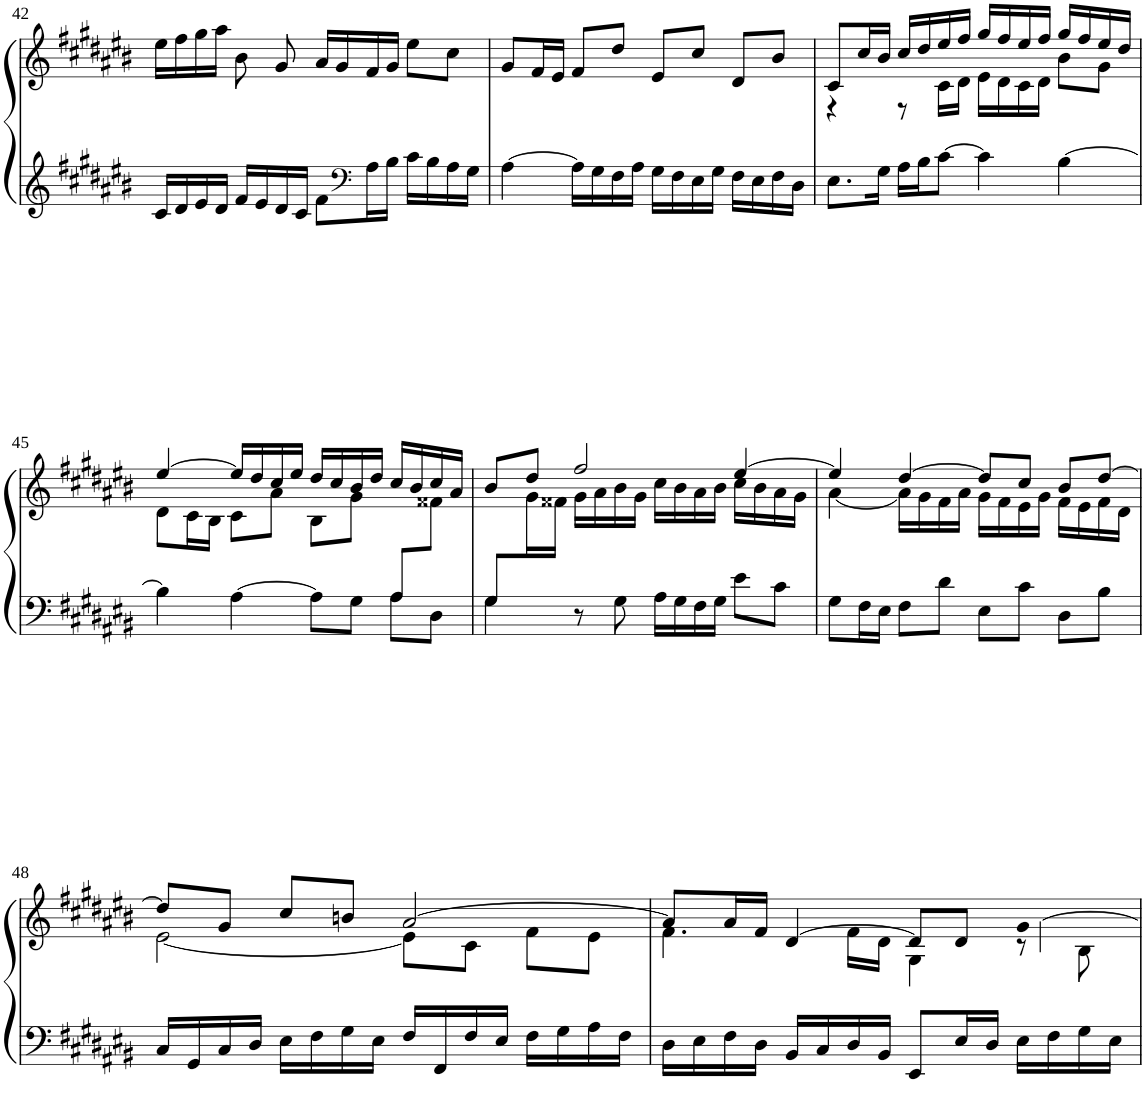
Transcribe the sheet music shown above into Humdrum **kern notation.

**kern	**kern
*part1	*part1
*staff2	*staff1
*I"Piano	*
*I'Pno	*
!!LO:PB:g=z
*clefG2	*clefG2
*k[f#c#g#d#a#e#b#]	*k[f#c#g#d#a#e#b#]
*M4/4	*M4/4
*met(c)	*met(c)
=42	=42
16c#/LL	16ee#\LL
16d#/	16ff#\
16e#/	16gg#\
16d#/JJ	16aa#\JJ
16f#/LL	8b#\
16e#/	.
16d#/	8g#/
16c#/JJ	.
8f#\L	16a#/LL
.	16g#/
*clefF4	*
16A#\L	16f#/
16B#\JJ	16g#/JJ
16c#\LL	8ee#\L
16B#\	.
16A#\	8cc#\J
16G#\JJ	.
=43	=43
[4A#\	8g#/L
.	16f#/L
.	16e#/JJ
16A#\LL]	8f#/L
16G#\	.
16F#\	8dd#/J
16A#\JJ	.
16G#\LL	8e#/L
16F#\	.
16E#\	8cc#/J
16G#\JJ	.
16F#\LL	8d#/L
16E#\	.
16F#\	8b#/J
16D#\JJ	.
=44	=44
*	*^
8.E#\L	8c#/L	4r
.	16cc#/L	.
16G#\Jk	16b#/JJ	.
16A#\LL	16cc#/LL	8r
16B#\J	16dd#/	.
[8c#\J	16ee#/	16c#\LL
.	16ff#/JJ	16d#\JJ
4c#\]	16gg#/LL	16e#\LL
.	16ff#/	16d#\
.	16ee#/	16c#\
.	16ff#/JJ	16d#\JJ
[4B#\	16gg#/LL	8b#\L
.	16ff#/	.
.	16ee#/	8g#\J
.	16dd#/JJ	.
!!LO:LB:g=z	!!
=45	=45	=45
*^	*	*
2.ryy	4B#\]	[4ee#/	8d#\L
.	.	.	16c#\L
.	.	.	16B#\JJ
.	[4A#\	16ee#/LL]	8c#\L
.	.	16dd#/	.
.	.	16cc#/	8a#\J
.	.	16ee#/JJ	.
.	8A#\L]	16dd#/LL	8B#\L
.	.	16cc#/	.
.	8G#\J	16b#/	8g#\J
.	.	16dd#/JJ	.
8A#/L	8A#\L	16cc#/LL	8ryy
.	.	16b#/	.
8ryy	8D#\J	16cc#/	8f##X\J
.	.	16a#/JJ	.
=46	=46	=46	=46
8G#/L	4G#\	8b#/L	8ryy
2..ryy	.	8dd#/J	16g#\L
.	.	.	16f##X\JJ
.	8r	2ff#/	16g#\LL
.	.	.	16a#\
.	8G#\	.	16b#\
.	.	.	16g#\JJ
.	16A#\LL	.	16cc#\LL
.	16G#\	.	16b#\
.	16F#\	.	16a#\
.	16G#\JJ	.	16b#\JJ
.	8e#\L	[4ee#/	16cc#\LL
.	.	.	16b#\
.	8c#\J	.	16a#\
.	.	.	16g#\JJ
*v	*v	*	*
=47	=47	=47
8G#\L	4ee#/]	[4a#\
16F#\L	.	.
16E#\JJ	.	.
8F#\L	[4dd#/	16a#\LL]
.	.	16g#\
8d#\J	.	16f#\
.	.	16a#\JJ
8E#\L	8dd#/L]	16g#\LL
.	.	16f#\
8c#\J	8cc#/J	16e#\
.	.	16g#\JJ
8D#\L	8b#/L	16f#\LL
.	.	16e#\
8B#\J	[8dd#/J	16f#\
.	.	16d#\JJ
!!LO:LB:g=z	!!
=48	=48	=48
16C#/LL	8dd#/L]	[2e#\
16GG#/	.	.
16C#/	8g#/J	.
16D#/JJ	.	.
16E#\LL	8cc#/L	.
16F#\	.	.
16G#\	8bn/J	.
16E#\JJ	.	.
16F#/LL	[2a#/	8e#\L]
16FF#/	.	.
16F#/	.	8c#\J
16E#/JJ	.	.
16F#\LL	.	8f#\L
16G#\	.	.
16A#\	.	8e#\J
16F#\JJ	.	.
=49	=49	=49
16D#\LL	8a#/L]	4.f#\
16E#\	.	.
16F#\	16a#/L	.
16D#\JJ	16f#/JJ	.
16BB#/LL	[4d#/	.
16C#/	.	.
16D#/	.	16f#\LL
16BB#/JJ	.	16d#\JJ
8EE#/L	8d#/L]	4G#\
16E#/L	8d#/J	.
16D#/JJ	.	.
16E#\LL	[4g#/	8r
16F#\	.	.
16G#\	.	8B#\
16E#\JJ	.	.
*	*v	*v
=	=
*-	*-
